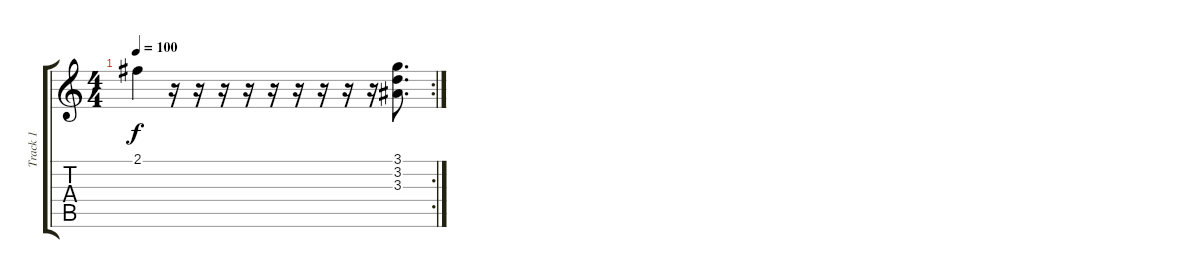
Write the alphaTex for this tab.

\track ("Track 1" "Track 1") {instrument overdrivenguitar}
\staff {score tabs}
\tuning (E4 B3 G3 D3 A2 E2) {hide}
\rc 2
\ts (4 4)
\tempo 100
\clef g2
\ks c
2.1.4{dy f} r.16 r.16 r.16 r.16 r.16 r.16 r.16 r.16 r.16 (3.1 3.2 3.3).8{d}
